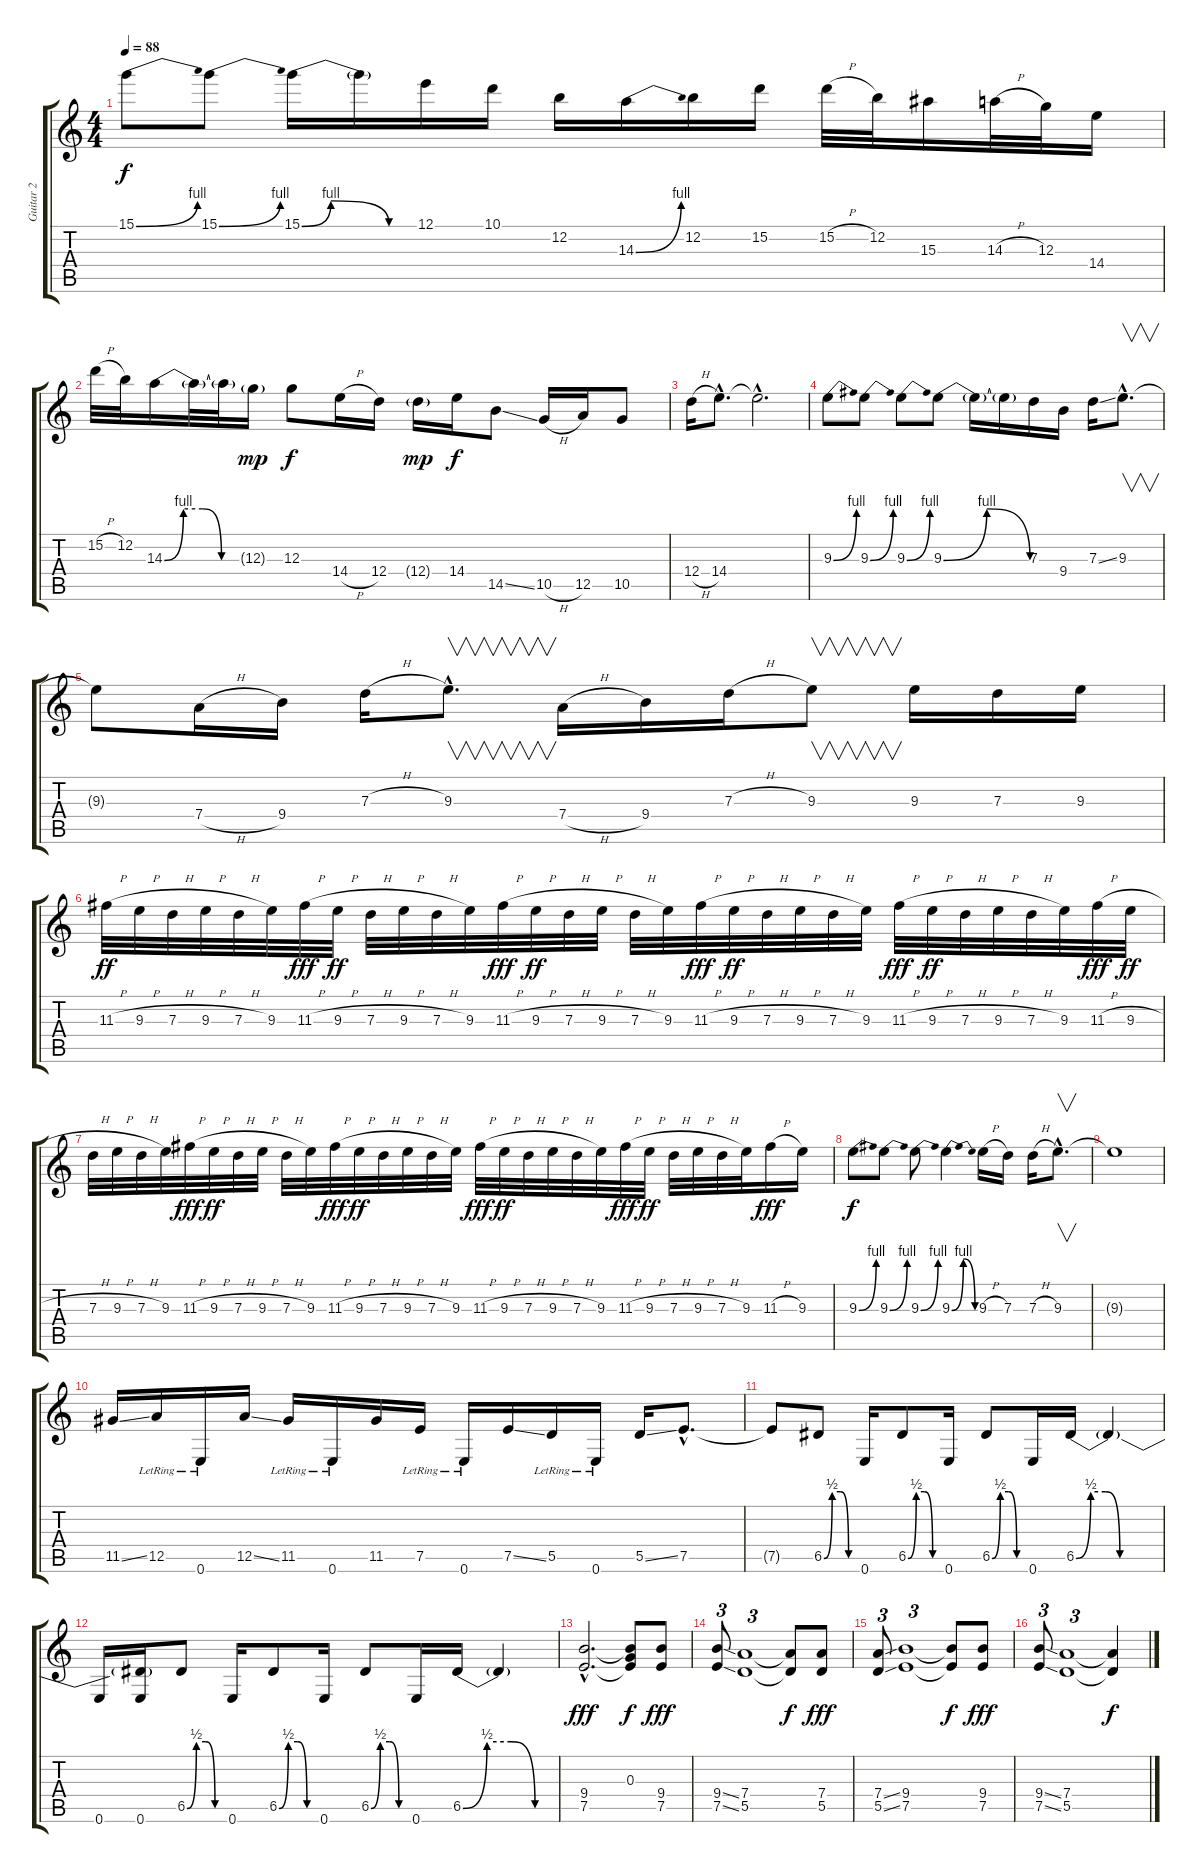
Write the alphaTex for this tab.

\track ("Guitar 2" "Guitar 2") {instrument overdrivenguitar}
\staff {score tabs}
\tuning (E4 B3 G3 D3 A2 E2) {hide}
\ts (4 4)
\tempo 88
\clef g2
\ks c
15.1{be (bend 0 0 60 4)}.8{dy f} 15.1{be (bend 0 0 60 4)}.8 15.1{be (custom 0 0 15 4 45 0 60 0)}.16 15.1{t}.16 12.1.16 10.1.16 12.2.16 14.3{be (bend 0 0 60 4)}.16 12.2.16 15.2.16 15.2{h}.32 12.2.32 15.3.16 14.3{h}.32 12.3.32 14.4.16 |
15.2{h}.32 12.2.32 14.3{be (custom 0 0 15 4 30 4 45 0 60 0)}.16 14.3{t}.32 14.3{t}.32 12.3{g}.16{dy mp} 12.3.8{dy f} 14.4{h}.16 12.4.16 12.4{g}.16{dy mp} 14.4.16{dy f} 14.5{ss}.8 10.5{h}.16 12.5.16 10.5.8 |
12.4{h}.16 14.4{hac}.8{d} 14.4{hac t}.2{d} |
9.3{be (bend 0 0 60 4)}.8 9.3{be (bend 0 0 60 4)}.8 9.3{be (bend 0 0 60 4)}.8 9.3{be (bendrelease 0 0 45 4 45 4 60 0)}.8 9.3{t}.16 9.3{t}.16 7.3.16 9.4.16 7.3{ss}.16 9.3{hac}.8{v d} |
9.3{t}.8 7.4{h}.16 9.4.16 7.3{h}.16 9.3{hac}.8{v d} 7.4{h}.16 9.4.16 7.3{h}.16 9.3.8{v} 9.3.16 7.3.16 9.3.16 |
11.3{h}.32{dy ff} 9.3{h}.32 7.3{h}.32 9.3{h}.32 7.3{h}.32 9.3.32 11.3{h}.32{dy fff} 9.3{h}.32{dy ff} 7.3{h}.32 9.3{h}.32 7.3{h}.32 9.3.32 11.3{h}.32{dy fff} 9.3{h}.32{dy ff} 7.3{h}.32 9.3{h}.32 7.3{h}.32 9.3.32 11.3{h}.32{dy fff} 9.3{h}.32{dy ff} 7.3{h}.32 9.3{h}.32 7.3{h}.32 9.3.32 11.3{h}.32{dy fff} 9.3{h}.32{dy ff} 7.3{h}.32 9.3{h}.32 7.3{h}.32 9.3.32 11.3{h}.32{dy fff} 9.3{h}.32{dy ff} |
7.3{h}.32 9.3{h}.32 7.3{h}.32 9.3.32 11.3{h}.32{dy fff} 9.3{h}.32{dy ff} 7.3{h}.32 9.3{h}.32 7.3{h}.32 9.3.32 11.3{h}.32{dy fff} 9.3{h}.32{dy ff} 7.3{h}.32 9.3{h}.32 7.3{h}.32 9.3.32 11.3{h}.32{dy fff} 9.3{h}.32{dy ff} 7.3{h}.32 9.3{h}.32 7.3{h}.32 9.3.32 11.3{h}.32{dy fff} 9.3{h}.32{dy ff} 7.3{h}.32 9.3{h}.32 7.3{h}.32 9.3.32 11.3{h}.16{dy fff} 9.3.16 |
9.3{be (bend 0 0 60 4)}.8{dy f} 9.3{be (bend 0 0 60 4)}.8 9.3{be (bend 0 0 60 4)}.8 9.3{be (bendrelease 0 0 30 4 30 4 60 0)}.4 9.3{h}.16 7.3.16 7.3{h}.16 9.3{hac}.8{v d} |
9.3{t}.1 |
11.5{ss}.16 12.5{lr}.16 0.6{lr}.16 12.5{ss}.16 11.5{lr}.16 0.6{lr}.16 11.5.16 7.5{lr}.16 0.6{lr}.16 7.5{ss}.16 5.5{lr}.16 0.6{lr}.16 5.5{ss}.16 7.5{hac}.8{d} |
7.5{t}.8 6.5{be (custom 0 0 15 2 30 2 45 0 60 0)}.8 0.6.16 6.5{be (custom 0 0 15 2 30 2 45 0 60 0)}.8 0.6.16 6.5{be (custom 0 0 15 2 30 2 45 0 60 0)}.8 0.6.16 6.5{be (custom 0 0 10 2 20 2 30 0 45 0 60 0)}.16 6.5{t}.4 |
0.6.16 (6.5{t} 0.6).16 6.5{be (custom 0 0 15 2 30 2 45 0 60 0)}.8 0.6.16 6.5{be (custom 0 0 15 2 30 2 45 0 60 0)}.8 0.6.16 6.5{be (custom 0 0 15 2 30 2 45 0 60 0)}.8 0.6.16 6.5{be (custom 0 0 15 2 30 2 45 0 60 0)}.16 6.5{t}.4 |
(9.4{hac} 7.5{hac}).2{d dy fff} (0.3 9.4{t} 7.5{t}).8{dy f} (9.4 7.5).8{dy fff} |
(9.4{ss} 7.5{ss}).8{tu (3 2)} (7.4 5.5).1{tu (3 2)} (7.4{t} 5.5{t}).8{dy f} (7.4 5.5).8{dy fff} |
(7.4{ss} 5.5{ss}).8{tu (3 2)} (9.4 7.5).1{tu (3 2)} (9.4{t} 7.5{t}).8{dy f} (9.4 7.5).8{dy fff} |
(9.4{ss} 7.5{ss}).8{tu (3 2)} (7.4 5.5).1{tu (3 2)} (7.4{t} 5.5{t}).4{dy f}
